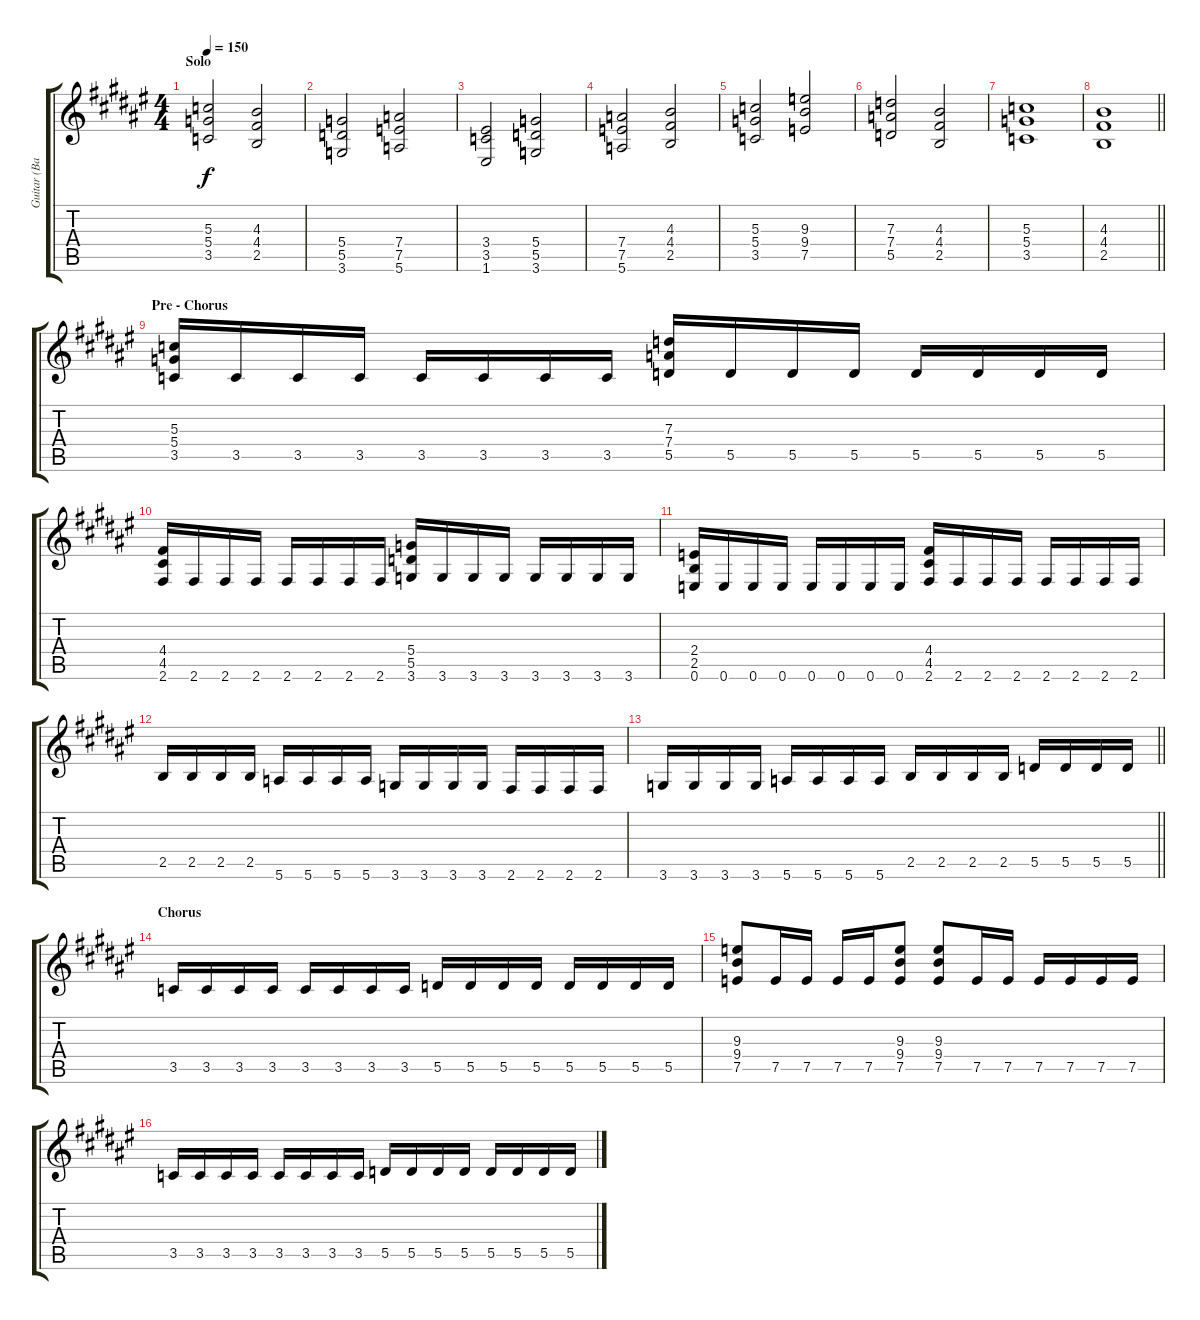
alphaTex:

\track ("Guitar (Base)" "Guitar (Ba") {instrument distortionguitar}
\staff {score tabs}
\tuning (E4 B3 G3 D3 A2 E2) {hide}
\ts (4 4)
\section ("" "Solo")
\tempo 150
\clef g2
\ks d#minor
(5.3 5.4 3.5).2{dy f} (4.3 4.4 2.5).2 |
(5.4 5.5 3.6).2 (7.4 7.5 5.6).2 |
(3.4 3.5 1.6).2 (5.4 5.5 3.6).2 |
(7.4 7.5 5.6).2 (4.3 4.4 2.5).2 |
(5.3 5.4 3.5).2 (9.3 9.4 7.5).2 |
(7.3 7.4 5.5).2 (4.3 4.4 2.5).2 |
(5.3 5.4 3.5).1 |
\barLineRight lightlight
(4.3 4.4 2.5).1 |
\section ("" "Pre - Chorus")
(5.3 5.4 3.5).16 3.5.16 3.5.16 3.5.16 3.5.16 3.5.16 3.5.16 3.5.16 (7.3 7.4 5.5).16 5.5.16 5.5.16 5.5.16 5.5.16 5.5.16 5.5.16 5.5.16 |
(4.4 4.5 2.6).16 2.6.16 2.6.16 2.6.16 2.6.16 2.6.16 2.6.16 2.6.16 (5.4 5.5 3.6).16 3.6.16 3.6.16 3.6.16 3.6.16 3.6.16 3.6.16 3.6.16 |
(2.4 2.5 0.6).16 0.6.16 0.6.16 0.6.16 0.6.16 0.6.16 0.6.16 0.6.16 (4.4 4.5 2.6).16 2.6.16 2.6.16 2.6.16 2.6.16 2.6.16 2.6.16 2.6.16 |
2.5.16 2.5.16 2.5.16 2.5.16 5.6.16 5.6.16 5.6.16 5.6.16 3.6.16 3.6.16 3.6.16 3.6.16 2.6.16 2.6.16 2.6.16 2.6.16 |
\barLineRight lightlight
3.6.16 3.6.16 3.6.16 3.6.16 5.6.16 5.6.16 5.6.16 5.6.16 2.5.16 2.5.16 2.5.16 2.5.16 5.5.16 5.5.16 5.5.16 5.5.16 |
\section ("" "Chorus")
3.5.16 3.5.16 3.5.16 3.5.16 3.5.16 3.5.16 3.5.16 3.5.16 5.5.16 5.5.16 5.5.16 5.5.16 5.5.16 5.5.16 5.5.16 5.5.16 |
(9.3 9.4 7.5).8 7.5.16 7.5.16 7.5.16 7.5.16 (9.3 9.4 7.5).8 (9.3 9.4 7.5).8 7.5.16 7.5.16 7.5.16 7.5.16 7.5.16 7.5.16 |
3.5.16 3.5.16 3.5.16 3.5.16 3.5.16 3.5.16 3.5.16 3.5.16 5.5.16 5.5.16 5.5.16 5.5.16 5.5.16 5.5.16 5.5.16 5.5.16
